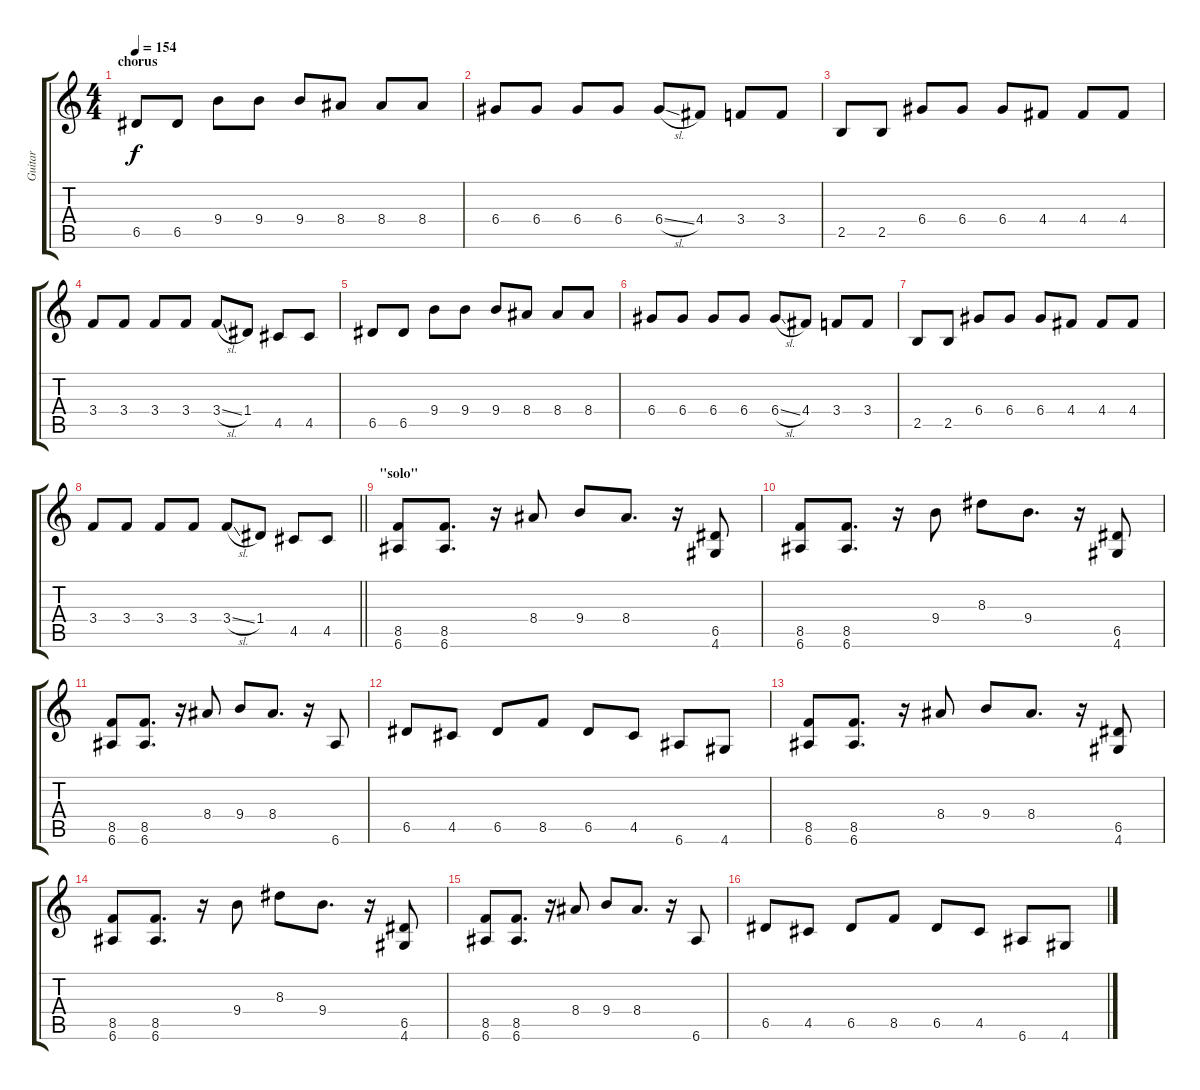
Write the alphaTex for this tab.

\track ("Guitar" "Guitar") {instrument distortionguitar}
\staff {score tabs}
\tuning (E4 B3 G3 D3 A2 E2) {hide}
\ts (4 4)
\section ("" "chorus")
\tempo 154
\clef g2
\ks c
6.5.8{dy f} 6.5.8 9.4.8 9.4.8 9.4.8 8.4.8 8.4.8 8.4.8 |
6.4.8 6.4.8 6.4.8 6.4.8 6.4{sl}.8 4.4.8 3.4.8 3.4.8 |
2.5.8 2.5.8 6.4.8 6.4.8 6.4.8 4.4.8 4.4.8 4.4.8 |
3.4.8 3.4.8 3.4.8 3.4.8 3.4{sl}.8 1.4.8 4.5.8 4.5.8 |
6.5.8 6.5.8 9.4.8 9.4.8 9.4.8 8.4.8 8.4.8 8.4.8 |
6.4.8 6.4.8 6.4.8 6.4.8 6.4{sl}.8 4.4.8 3.4.8 3.4.8 |
2.5.8 2.5.8 6.4.8 6.4.8 6.4.8 4.4.8 4.4.8 4.4.8 |
\barLineRight lightlight
3.4.8 3.4.8 3.4.8 3.4.8 3.4{sl}.8 1.4.8 4.5.8 4.5.8 |
\section ("" "\"solo\"")
(8.5 6.6).8 (8.5 6.6).8{d} r.16 8.4.8 9.4.8 8.4.8{d} r.16 (6.5 4.6).8 |
(8.5 6.6).8 (8.5 6.6).8{d} r.16 9.4.8 8.3.8 9.4.8{d} r.16 (6.5 4.6).8 |
(8.5 6.6).8 (8.5 6.6).8{d} r.16 8.4.8 9.4.8 8.4.8{d} r.16 6.6.8 |
6.5.8 4.5.8 6.5.8 8.5.8 6.5.8 4.5.8 6.6.8 4.6.8 |
(8.5 6.6).8 (8.5 6.6).8{d} r.16 8.4.8 9.4.8 8.4.8{d} r.16 (6.5 4.6).8 |
(8.5 6.6).8 (8.5 6.6).8{d} r.16 9.4.8 8.3.8 9.4.8{d} r.16 (6.5 4.6).8 |
(8.5 6.6).8 (8.5 6.6).8{d} r.16 8.4.8 9.4.8 8.4.8{d} r.16 6.6.8 |
6.5.8 4.5.8 6.5.8 8.5.8 6.5.8 4.5.8 6.6.8 4.6.8
